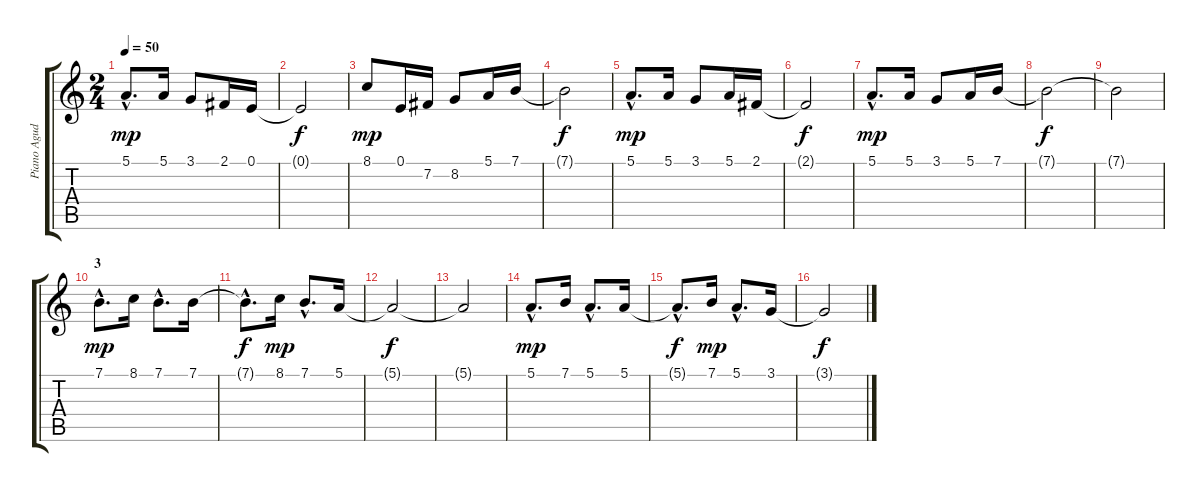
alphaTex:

\track ("Piano Agudo" "Piano Agud") {instrument acousticgrandpiano}
\staff {score tabs}
\tuning (E4 B3 G3 D3 A2 E2) {hide}
\ts (2 4)
\tempo 50
\clef g2
\ks c
5.1{hac}.8{d dy mp} 5.1.16 3.1.8 2.1.16 0.1.16 |
0.1{t}.2{dy f} |
8.1.8{dy mp} 0.1.16 7.2.16 8.2.8 5.1.16 7.1.16 |
7.1{t}.2{dy f} |
5.1{hac}.8{d dy mp} 5.1.16 3.1.8 5.1.16 2.1.16 |
2.1{t}.2{dy f} |
5.1{hac}.8{d dy mp} 5.1.16 3.1.8 5.1.16 7.1.16 |
7.1{t}.2{dy f} |
7.1{t}.2 |
\section ("" "3")
7.1{hac}.8{d dy mp} 8.1.16 7.1{hac}.8{d} 7.1.16 |
7.1{hac t}.8{d dy f} 8.1.16{dy mp} 7.1{hac}.8{d} 5.1.16 |
5.1{t}.2{dy f} |
5.1{t}.2 |
5.1{hac}.8{d dy mp} 7.1.16 5.1{hac}.8{d} 5.1.16 |
5.1{hac t}.8{d dy f} 7.1.16{dy mp} 5.1{hac}.8{d} 3.1.16 |
3.1{t}.2{dy f}
